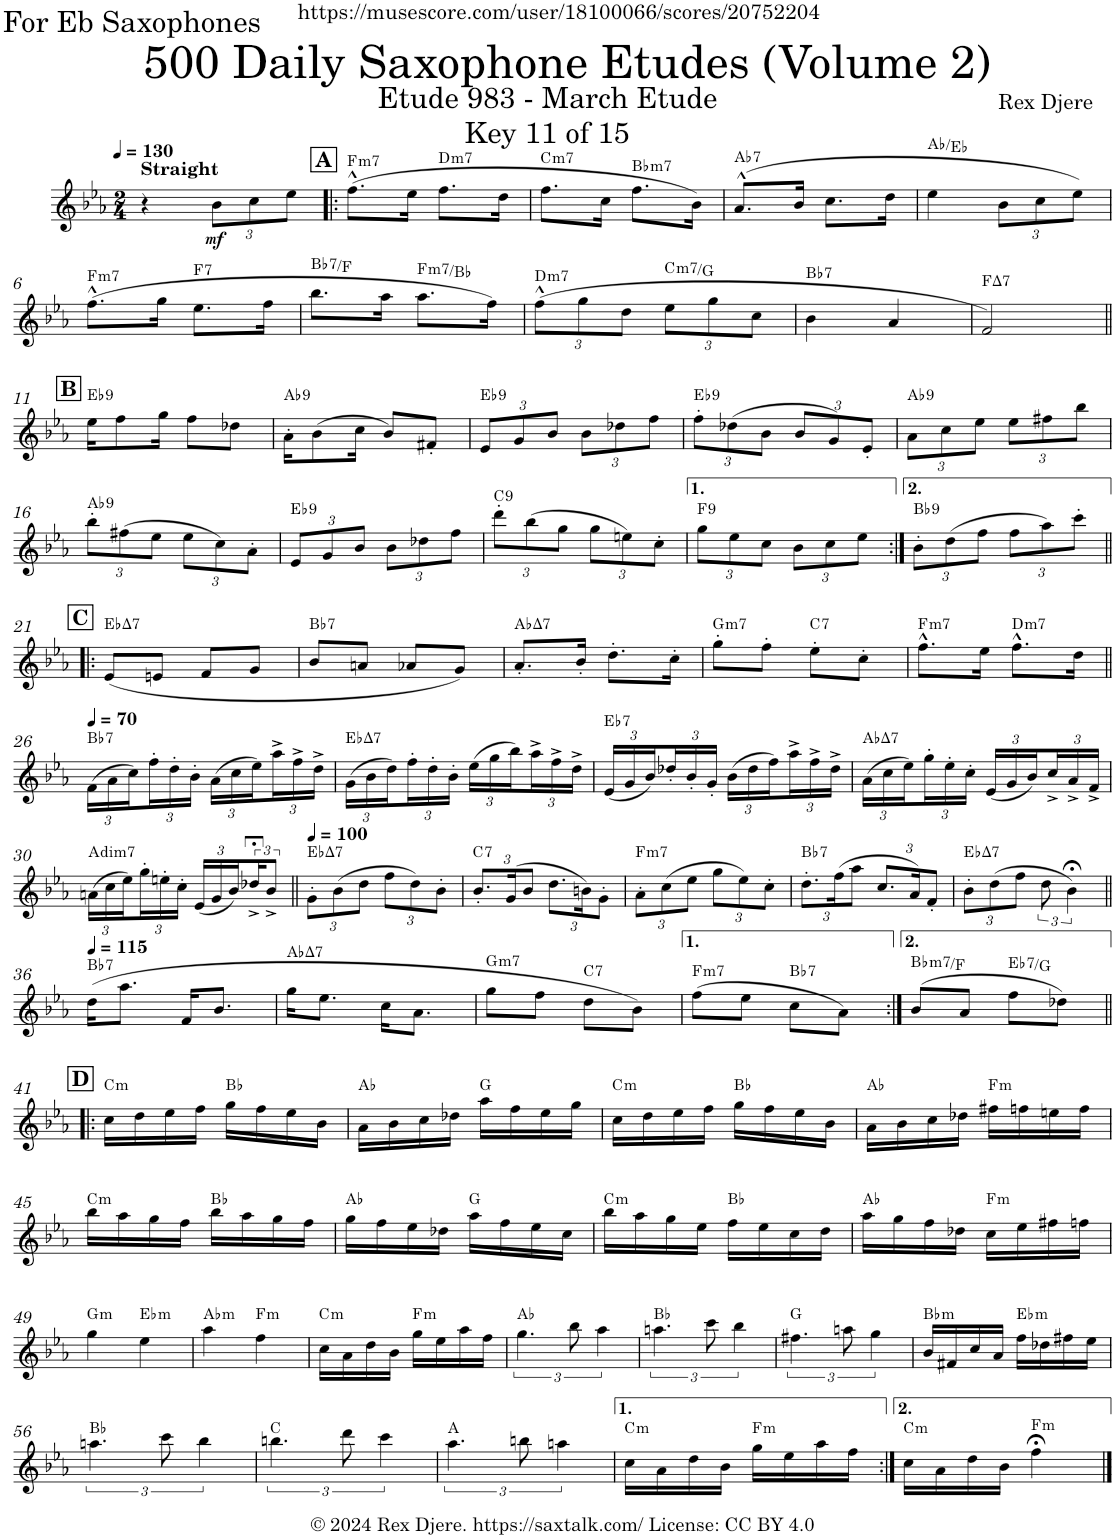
**kern	**dynam	**harte
*part1	*part1	*part1
*staff1	*staff1	*
*I"Alto Saxophone	*	*
*I'A. Sax.	*	*
*clefG2	*	*
*Trd5c9	*	*
*k[b-e-a-]	*	*
*M2/4	*	*
*MM130	*	*
=1	=1	=1
!LO:TX:a:B:t=Straight	!	!
4r	.	.
*Xbrackettup	*	*
!	!LO:DY:b	!
12b-\L	mf	.
12cc\	.	.
12ee-\J	.	.
!!LO:REH:place=s1:a:B:cj:fs=14:t=A
=2!|:	=2!|:	=2!|:
!	!	!LO:H:kt=m7
(8.ff^^\L	.	F:min7
16ee-\Jk	.	.
!	!	!LO:H:kt=m7
8.ff\L	.	D:min7
16dd\Jk	.	.
=3	=3	=3
!	!	!LO:H:kt=m7
8.ff\L	.	C:min7
16cc\Jk	.	.
!	!	!LO:H:kt=m7
8.ff\L	.	Bb:min7
16b-\Jk)	.	.
=4	=4	=4
!	!	!LO:H:kt=7
(8.a-^^/L	.	Ab:7
16b-/Jk	.	.
8.cc\L	.	.
16dd\Jk	.	.
=5	=5	=5
4ee-\	.	Ab:maj/5
12b-\L	.	.
12cc\	.	.
12ee-\J)	.	.
!!LO:LB:g=z
=6	=6	=6
!	!	!LO:H:kt=m7
(8.ff^^\L	.	F:min7
16gg\Jk	.	.
!	!	!LO:H:kt=7
8.ee-\L	.	F:7
16ff\Jk	.	.
=7	=7	=7
!	!	!LO:H:kt=7
8.bb-\L	.	Bb:7/5
16aa-\Jk	.	.
!	!	!LO:H:kt=m7
8.aa-\L	.	F:min7/4
16ff\Jk)	.	.
=8	=8	=8
!	!	!LO:H:kt=m7
(12ff^^\L	.	D:min7
12gg\	.	.
12dd\J	.	.
!	!	!LO:H:kt=m7
12ee-\L	.	C:min7/5
12gg\	.	.
12cc\J	.	.
=9	=9	=9
!	!	!LO:H:kt=7
4b-\	.	Bb:7
4a-/	.	.
=10	=10	=10
!	!	!LO:H:kt=7
2f/)	.	F:maj7
!!LO:LB:g=z
!!LO:REH:place=s1:a:B:cj:fs=14:t=B
=11||	=11||	=11||
!	!	!LO:H:kt=9
16ee-\KL	.	Eb:9
8ff\	.	.
16gg\Jk	.	.
8ff\L	.	.
8dd-X\J	.	.
=12	=12	=12
!	!	!LO:H:kt=9
16a-'\KL	.	Ab:9
(8b-\	.	.
16cc\Jk	.	.
8b-/L)	.	.
8f#X'/J	.	.
=13	=13	=13
!	!	!LO:H:kt=9
12e-/L	.	Eb:9
12g/	.	.
12b-/J	.	.
12b-\L	.	.
12dd-X\	.	.
12ff\J	.	.
=14	=14	=14
!	!	!LO:H:kt=9
12ff'\L	.	Eb:9
(12dd-X\	.	.
12b-\J	.	.
12b-/L	.	.
12g/)	.	.
12e-'/J	.	.
=15	=15	=15
!	!	!LO:H:kt=9
12a-\L	.	Ab:9
12cc\	.	.
12ee-\J	.	.
12ee-\L	.	.
12ff#X\	.	.
12bb-\J	.	.
!!LO:LB:g=z
=16	=16	=16
!	!	!LO:H:kt=9
12bb-'\L	.	Ab:9
(12ff#X\	.	.
12ee-\J	.	.
12ee-\L	.	.
12cc\)	.	.
12a-'\J	.	.
=17	=17	=17
!	!	!LO:H:kt=9
12e-/L	.	Eb:9
12g/	.	.
12b-/J	.	.
12b-\L	.	.
12dd-X\	.	.
12ff\J	.	.
=18	=18	=18
!	!	!LO:H:kt=9
12ddd'\L	.	C:9
(12bb-\	.	.
12gg\J	.	.
12gg\L	.	.
12een\)	.	.
12cc'\J	.	.
=19	=19	=19
!	!	!LO:H:kt=9
12gg\L	.	F:9
12ee-\	.	.
12cc\J	.	.
12b-\L	.	.
12cc\	.	.
12ee-\J	.	.
=20:|!	=20:|!	=20:|!
!	!	!LO:H:kt=9
12b-'\L	.	Bb:9
(12dd\	.	.
12ff\J	.	.
12ff\L	.	.
12aa-\)	.	.
12ccc'\J	.	.
!!LO:LB:g=z
!!LO:REH:place=s1:a:B:cj:fs=14:t=C
=21!|:	=21!|:	=21!|:
!	!	!LO:H:kt=7
(8e-/L	.	Eb:maj7
8en/J	.	.
8f/L	.	.
8g/J	.	.
=22	=22	=22
!	!	!LO:H:kt=7
8b-/L	.	Bb:7
8an/J	.	.
8a-X/L	.	.
8g/J)	.	.
=23	=23	=23
!	!	!LO:H:kt=7
8.a-'/L	.	Ab:maj7
16b-'/Jk	.	.
8.dd'\L	.	.
16cc'\Jk	.	.
=24	=24	=24
!	!	!LO:H:kt=m7
8gg'\L	.	G:min7
8ff'\J	.	.
!	!	!LO:H:kt=7
8ee-'\L	.	C:7
8cc'\J	.	.
=25	=25	=25
!	!	!LO:H:kt=m7
8.ff^^\L	.	F:min7
16ee-\Jk	.	.
!	!	!LO:H:kt=m7
8.ff^^\L	.	D:min7
16dd\Jk	.	.
!!LO:LB:g=z
=26||	=26||	=26||
*MM70	*	*
!	!	!LO:H:kt=7
(24f\LL	.	Bb:7
24a-\	.	.
24cc\)	.	.
24ff'\	.	.
24dd'\	.	.
24b-'\JJ	.	.
(24a-\LL	.	.
24cc\	.	.
24ee-\)	.	.
24aa-^\	.	.
24ff^\	.	.
24dd^\JJ	.	.
=27	=27	=27
!	!	!LO:H:kt=7
(24g\LL	.	Eb:maj7
24b-\	.	.
24dd\)	.	.
24ff'\	.	.
24dd'\	.	.
24b-'\JJ	.	.
(24ee-\LL	.	.
24gg\	.	.
24bb-\)	.	.
24aa-^\	.	.
24ff^\	.	.
24dd^\JJ	.	.
=28	=28	=28
!	!	!LO:H:kt=7
(24e-/LL	.	Eb:7
24g/	.	.
24b-/)	.	.
24dd-X'/	.	.
24b-'/	.	.
24g'/JJ	.	.
(24b-\LL	.	.
24dd-\	.	.
24ff\)	.	.
24aa-^\	.	.
24ff^\	.	.
24dd-^\JJ	.	.
=29	=29	=29
!	!	!LO:H:kt=7
(24a-\LL	.	Ab:maj7
24cc\	.	.
24ee-\)	.	.
24gg'\	.	.
24ee-'\	.	.
24cc'\JJ	.	.
(24e-/LL	.	.
24g/	.	.
24b-/)	.	.
24cc^/	.	.
24a-^/	.	.
24f^/JJ	.	.
!!LO:LB:g=z
=30	=30	=30
!	!	!LO:H:kt=dim7
(24an\LL	.	A:dim7
24cc\	.	.
24ee-\)	.	.
24gg'\	.	.
24een'\	.	.
24cc'\JJ	.	.
(24e-/LL	.	.
24g/	.	.
24b-/)	.	.
*brackettup	*	*
24dd-X;<^/J	.	.
12b-^/J	.	.
=31||	=31||	=31||
*Xbrackettup	*	*
*MM100	*	*
!	!	!LO:H:kt=7
12g'\L	.	Eb:maj7
(12b-\	.	.
12dd\J	.	.
12ff\L	.	.
12dd\)	.	.
12b-'\J	.	.
=32	=32	=32
!	!	!LO:H:kt=7
12.b-'/L	.	C:7
(24g/K	.	.
12b-/J	.	.
12.dd\L	.	.
24bn\K)	.	.
12g'\J	.	.
=33	=33	=33
!	!	!LO:H:kt=m7
12a-'\L	.	F:min7
(12cc\	.	.
12ee-\J	.	.
12gg\L	.	.
12ee-\)	.	.
12cc'\J	.	.
=34	=34	=34
!	!	!LO:H:kt=7
12.dd'\L	.	Bb:7
(24ff\K	.	.
12aa-\J	.	.
12.cc/L	.	.
24a-/K)	.	.
12f'/J	.	.
=35	=35	=35
!	!	!LO:H:kt=7
12b-'\L	.	Eb:maj7
(12dd\	.	.
12ff\J	.	.
*brackettup	*	*
12dd\	.	.
6b-;<\)	.	.
!!LO:LB:g=z
=36||	=36||	=36||
*MM115	*	*
!	!	!LO:H:kt=7
(16dd\KL	.	Bb:7
8.aa-\J	.	.
16f/KL	.	.
8.b-/J	.	.
=37	=37	=37
!	!	!LO:H:kt=7
16gg\KL	.	Ab:maj7
8.ee-\J	.	.
16cc\KL	.	.
8.a-\J	.	.
=38	=38	=38
!	!	!LO:H:kt=m7
8gg\L	.	G:min7
8ff\J	.	.
!	!	!LO:H:kt=7
8dd\L	.	C:7
8b-\J)	.	.
=39	=39	=39
!	!	!LO:H:kt=m7
(8ff\L	.	F:min7
8ee-\J	.	.
!	!	!LO:H:kt=7
8cc\L	.	Bb:7
8a-\J)	.	.
=40:|!	=40:|!	=40:|!
!	!	!LO:H:kt=m7
(8b-/L	.	Bb:min7/5
8a-/J	.	.
!	!	!LO:H:kt=7
8ff\L	.	Eb:7/3
8dd-X\J)	.	.
!!LO:LB:g=z
!!LO:REH:place=s1:a:B:cj:fs=14:t=D
=41!|:	=41!|:	=41!|:
!	!	!LO:H:kt=m
16cc\LL	.	C:min
16dd\	.	.
16ee-\	.	.
16ff\JJ	.	.
16gg\LL	.	Bb:maj
16ff\	.	.
16ee-\	.	.
16b-\JJ	.	.
=42	=42	=42
16a-\LL	.	Ab:maj
16b-\	.	.
16cc\	.	.
16dd-X\JJ	.	.
16aa-\LL	.	G:maj
16ff\	.	.
16ee-\	.	.
16gg\JJ	.	.
=43	=43	=43
!	!	!LO:H:kt=m
16cc\LL	.	C:min
16dd\	.	.
16ee-\	.	.
16ff\JJ	.	.
16gg\LL	.	Bb:maj
16ff\	.	.
16ee-\	.	.
16b-\JJ	.	.
=44	=44	=44
16a-\LL	.	Ab:maj
16b-\	.	.
16cc\	.	.
16dd-X\JJ	.	.
!	!	!LO:H:kt=m
16ff#X\LL	.	F:min
16ffn\	.	.
16een\	.	.
16ff\JJ	.	.
!!LO:LB:g=z
=45	=45	=45
!	!	!LO:H:kt=m
16bb-\LL	.	C:min
16aa-\	.	.
16gg\	.	.
16ff\JJ	.	.
16bb-\LL	.	Bb:maj
16aa-\	.	.
16gg\	.	.
16ff\JJ	.	.
=46	=46	=46
16gg\LL	.	Ab:maj
16ff\	.	.
16ee-\	.	.
16dd-X\JJ	.	.
16aa-\LL	.	G:maj
16ff\	.	.
16ee-\	.	.
16cc\JJ	.	.
=47	=47	=47
!	!	!LO:H:kt=m
16bb-\LL	.	C:min
16aa-\	.	.
16gg\	.	.
16ee-\JJ	.	.
16ff\LL	.	Bb:maj
16ee-\	.	.
16cc\	.	.
16dd\JJ	.	.
=48	=48	=48
16aa-\LL	.	Ab:maj
16gg\	.	.
16ff\	.	.
16dd-X\JJ	.	.
!	!	!LO:H:kt=m
16cc\LL	.	F:min
16ee-\	.	.
16ff#X\	.	.
16ffn\JJ	.	.
!!LO:LB:g=z
=49	=49	=49
!	!	!LO:H:kt=m
4gg\	.	G:min
!	!	!LO:H:kt=m
4ee-\	.	Eb:min
=50	=50	=50
!	!	!LO:H:kt=m
4aa-\	.	Ab:min
!	!	!LO:H:kt=m
4ff\	.	F:min
=51	=51	=51
!	!	!LO:H:kt=m
16cc\LL	.	C:min
16a-\	.	.
16dd\	.	.
16b-\JJ	.	.
!	!	!LO:H:kt=m
16gg\LL	.	F:min
16ee-\	.	.
16aa-\	.	.
16ff\JJ	.	.
=52	=52	=52
6.gg\	.	Ab:maj
12bb-\	.	.
6aa-\	.	.
=53	=53	=53
6.aan\	.	Bb:maj
12ccc\	.	.
6bb-\	.	.
=54	=54	=54
6.ff#X\	.	G:maj
12aan\	.	.
6gg\	.	.
=55	=55	=55
!	!	!LO:H:kt=m
16b-/LL	.	Bb:min
16f#X/	.	.
16cc/	.	.
16a-/JJ	.	.
!	!	!LO:H:kt=m
16ff\LL	.	Eb:min
16dd-X\	.	.
16ff#X\	.	.
16ee-\JJ	.	.
!!LO:LB:g=z
=56	=56	=56
6.aan\	.	Bb:maj
12ccc\	.	.
6bb-\	.	.
=57	=57	=57
6.bbn\	.	C:maj
12ddd\	.	.
6ccc\	.	.
=58	=58	=58
6.aa-\	.	A:maj
12bbn\	.	.
6aan\	.	.
=59	=59	=59
!	!	!LO:H:kt=m
16cc\LL	.	C:min
16a-\	.	.
16dd\	.	.
16b-\JJ	.	.
!	!	!LO:H:kt=m
16gg\LL	.	F:min
16ee-\	.	.
16aa-\	.	.
16ff\JJ	.	.
=60:|!	=60:|!	=60:|!
!	!	!LO:H:kt=m
16cc\LL	.	C:min
16a-\	.	.
16dd\	.	.
16b-\JJ	.	.
!	!	!LO:H:kt=m
4ff;<\	.	F:min
==	==	==
*-	*-	*-
